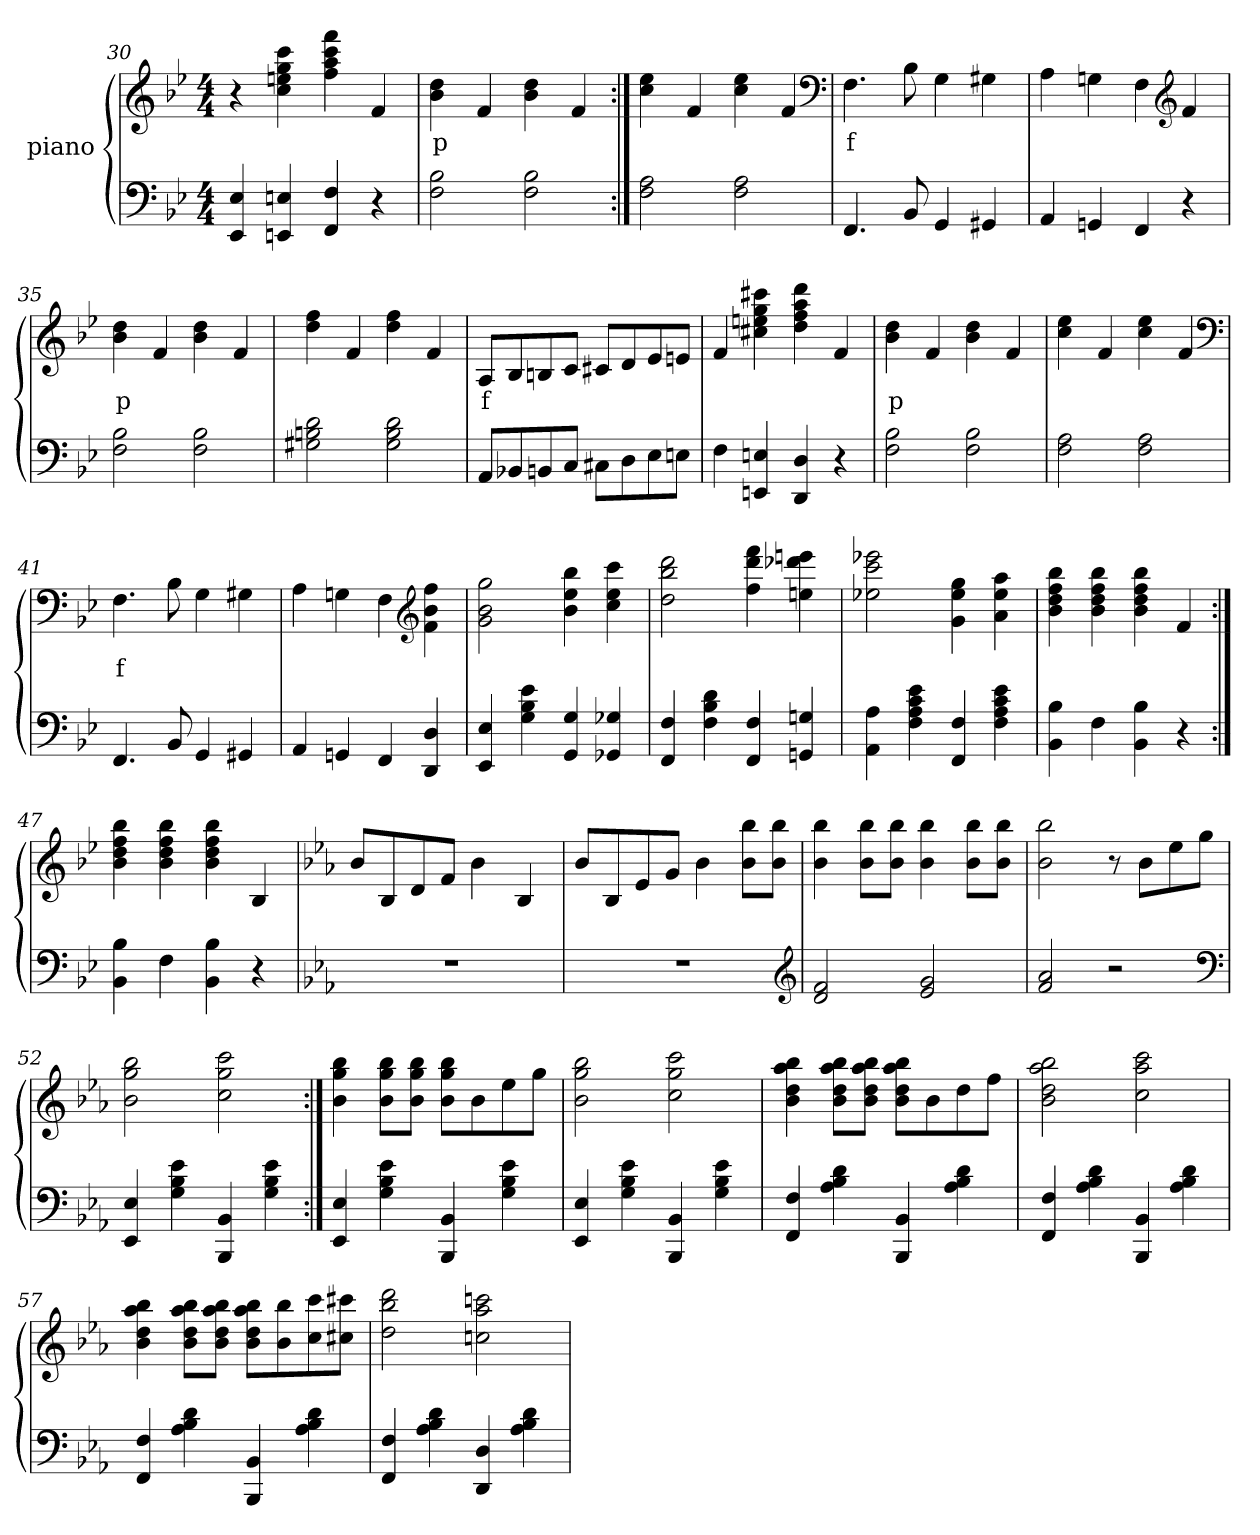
**kern	**kern	**text
*part2	*part1	*part1
*staff2	*staff1	*staff1
*I"piano	*I"piano	*
*clefF4	*clefG2	*
*k[b-e-]	*k[b-e-]	*
*M4/4	*M4/4	*
=30	=30	=30
4E- 4EE-	4r	.
4En 4EEn	4ccc 4gg 4een 4cc	.
4F 4FF	4fff 4ccc 4aa 4ff	.
4r	4f	.
=31	=31	=31
2B- 2F	4dd 4b-	p
.	4f	.
2B- 2F	4dd 4b-	.
.	4f	.
=32:|!	=32:|!	=32:|!
2A 2F	4ee- 4cc	.
.	4f	.
2A 2F	4ee- 4cc	.
.	4f	.
*	*clefF4	*
=33	=33	=33
4.FF	4.F	f
8BB-	8B-	.
4GG	4G	.
4GG#X	4G#X	.
=34	=34	=34
4AA	4A	.
4GGn	4Gn	.
4FF	4F	.
*	*clefG2	*
4r	4f	.
=35	=35	=35
2B- 2F	4dd 4b-	p
.	4f	.
2B- 2F	4dd 4b-	.
.	4f	.
=36	=36	=36
2d 2Bn 2G#X	4ff 4dd	.
.	4f	.
2d 2B 2G#	4ff 4dd	.
.	4f	.
=37	=37	=37
8AAL	8AL	f
8BB-X	8B-	.
8BBn	8Bn	.
8CJ	8cJ	.
8C#XL	8c#XL	.
8D	8d	.
8E-	8e-	.
8EnJ	8enJ	.
=38	=38	=38
4F	4f	.
4En 4EEn	4ccc#X 4gg 4een 4cc#X	.
4D 4DD	4ddd 4aa 4ff 4dd	.
4r	4f	.
=39	=39	=39
2B- 2F	4dd 4b-	p
.	4f	.
2B- 2F	4dd 4b-	.
.	4f	.
=40	=40	=40
2A 2F	4ee- 4cc	.
.	4f	.
2A 2F	4ee- 4cc	.
.	4f	.
*	*clefF4	*
=41	=41	=41
4.FF	4.F	f
8BB-	8B-	.
4GG	4G	.
4GG#X	4G#X	.
=42	=42	=42
4AA	4A	.
4GGn	4Gn	.
4FF	4F	.
*	*clefG2	*
4D 4DD	4ff 4b- 4f	.
=43	=43	=43
4E- 4EE-	2gg 2b- 2g	.
4e- 4B- 4G	.	.
4G 4GG	4bb- 4ee- 4b-	.
4G-X 4GG-X	4ccc 4ee- 4cc	.
=44	=44	=44
4F 4FF	2ddd 2bb- 2dd	.
4d 4B- 4F	.	.
4F 4FF	4fff 4ddd 4ff	.
4Gn 4GGn	4eeen 4ddd-X 4een	.
=45	=45	=45
4A 4AA	2eee-X 2ccc 2ee-X	.
4e- 4c 4A 4F	.	.
4F 4FF	4gg 4ee- 4g	.
4e- 4c 4A 4F	4aa 4ee- 4a	.
=46	=46	=46
4B- 4BB-	4bb- 4ff 4dd 4b-	.
4F	4bb- 4ff 4dd 4b-	.
4B- 4BB-	4bb- 4ff 4dd 4b-	.
4r	4f	.
=47:|!	=47:|!	=47:|!
4B- 4BB-	4bb- 4ff 4dd 4b-	.
4F	4bb- 4ff 4dd 4b-	.
4B- 4BB-	4bb- 4ff 4dd 4b-	.
4r	4B-	.
=48	=48	=48
*k[b-e-a-]	*k[b-e-a-]	*
1r	8b-L	.
.	8B-	.
.	8d	.
.	8fJ	.
.	4b-	.
.	4B-	.
=49	=49	=49
1r	8b-L	.
.	8B-	.
.	8e-	.
.	8gJ	.
.	4b-	.
.	8bb- 8b-L	.
.	8bb- 8b-J	.
*clefG2	*	*
=50	=50	=50
2f 2d	4bb- 4b-	.
.	8bb- 8b-L	.
.	8bb- 8b-J	.
2g 2e-	4bb- 4b-	.
.	8bb- 8b-L	.
.	8bb- 8b-J	.
=51	=51	=51
2a- 2f	2bb- 2b-	.
2r	8r	.
.	8b-L	.
.	8ee-	.
.	8ggJ	.
*clefF4	*	*
=52	=52	=52
4E- 4EE-	2bb- 2gg 2b-	.
4e- 4B- 4G	.	.
4BB- 4BBB-	2ccc 2gg 2cc	.
4e- 4B- 4G	.	.
=53:|!	=53:|!	=53:|!
4E- 4EE-	4bb- 4gg 4b-	.
4e- 4B- 4G	8bb- 8gg 8b-L	.
.	8bb- 8gg 8b-J	.
4BB- 4BBB-	8bb- 8gg 8b-L	.
.	8b-	.
4e- 4B- 4G	8ee-	.
.	8ggJ	.
=54	=54	=54
4E- 4EE-	2bb- 2gg 2b-	.
4e- 4B- 4G	.	.
4BB- 4BBB-	2ccc 2gg 2cc	.
4e- 4B- 4G	.	.
=55	=55	=55
4F 4FF	4bb- 4aa- 4dd 4b-	.
4d 4B- 4A-	8bb- 8aa- 8dd 8b-L	.
.	8bb- 8aa- 8dd 8b-J	.
4BB- 4BBB-	8bb- 8aa- 8dd 8b-L	.
.	8b-	.
4d 4B- 4A-	8dd	.
.	8ffJ	.
=56	=56	=56
4F 4FF	2bb- 2aa- 2dd 2b-	.
4d 4B- 4A-	.	.
4BB- 4BBB-	2ccc 2aa- 2cc	.
4d 4B- 4A-	.	.
=57	=57	=57
4F 4FF	4bb- 4aa- 4dd 4b-	.
4d 4B- 4A-	8bb- 8aa- 8dd 8b-L	.
.	8bb- 8aa- 8dd 8b-J	.
4BB- 4BBB-	8bb- 8aa- 8dd 8b-L	.
.	8bb- 8b-	.
4d 4B- 4A-	8ccc 8cc	.
.	8ccc#X 8cc#XJ	.
=58	=58	=58
4F 4FF	2ddd 2bb- 2dd	.
4d 4B- 4A-	.	.
4D 4DD	2cccn 2aa- 2ccn	.
4d 4B- 4A-	.	.
=	=	=
*-	*-	*-
